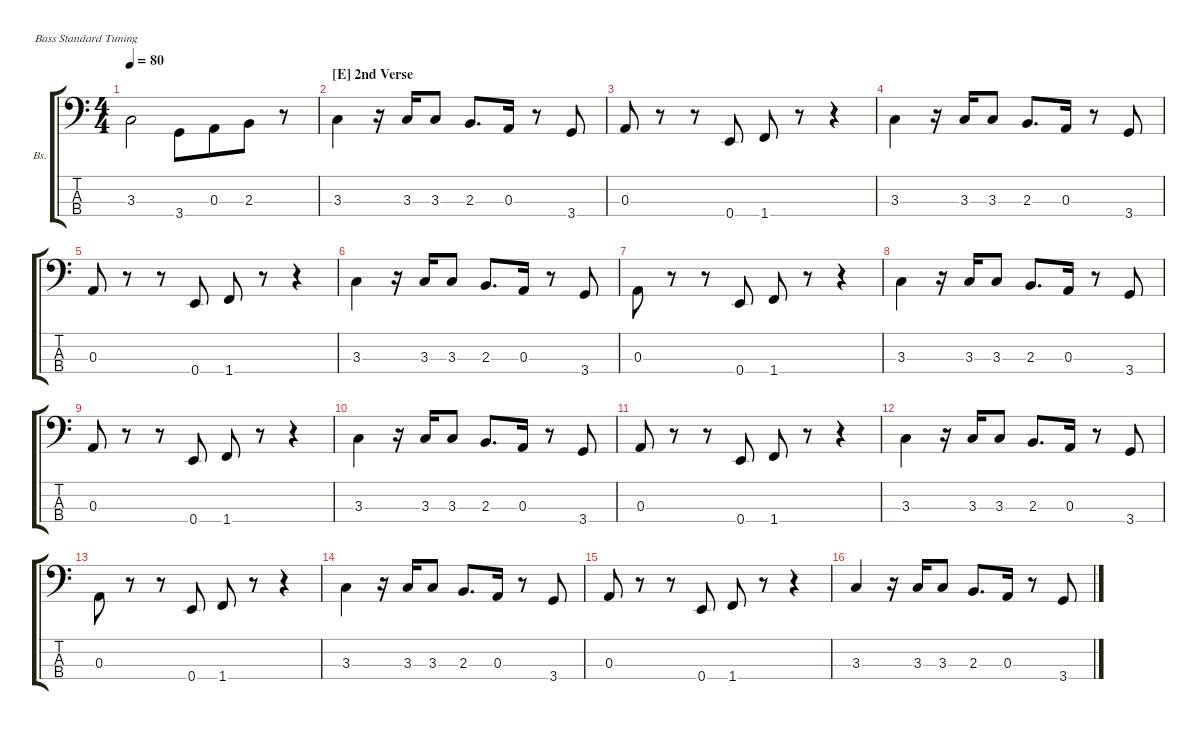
\defaultSystemsLayout 4
\hideDynamics
\bracketExtendMode groupsimilarinstruments
\firstSystemTrackNameOrientation horizontal
\otherSystemsTrackNameOrientation horizontal
\track ("Bass" "Bs.") {multiBarRest instrument electricbassfinger}
\staff {score tabs}
\tuning (G2 D2 A1 E1)
\ts (4 4)
\tempo 80
\clef f4
\ks c
3.3{t}.2{dy mf} 3.4.8{beam invert} 0.3.8{beam invert beam merge} 2.3.8{beam invert} r.8 |
\section ("E" "2nd Verse")
3.3.4{beam invert} r.16 3.3.16 3.3.8 2.3.8{d} 0.3.16 r.8 3.4.8 |
0.3.8 r.8 r.8 0.4.8 1.4.8 r.8 r.4 |
3.3.4{beam invert} r.16 3.3.16 3.3.8 2.3.8{d} 0.3.16 r.8 3.4.8 |
0.3.8 r.8 r.8 0.4.8 1.4.8 r.8 r.4 |
3.3.4{beam invert} r.16 3.3.16 3.3.8 2.3.8{d} 0.3.16 r.8 3.4.8 |
0.3.8{beam invert} r.8 r.8 0.4.8 1.4.8 r.8 r.4 |
3.3.4{beam invert} r.16 3.3.16 3.3.8 2.3.8{d} 0.3.16 r.8 3.4.8 |
0.3.8 r.8 r.8 0.4.8 1.4.8 r.8 r.4 |
3.3.4{beam invert} r.16 3.3.16 3.3.8 2.3.8{d} 0.3.16 r.8 3.4.8 |
0.3.8 r.8 r.8 0.4.8 1.4.8 r.8 r.4 |
3.3.4{beam invert} r.16 3.3.16 3.3.8 2.3.8{d} 0.3.16 r.8 3.4.8 |
0.3.8{beam invert} r.8 r.8 0.4.8 1.4.8 r.8 r.4 |
3.3.4{beam invert} r.16 3.3.16 3.3.8 2.3.8{d} 0.3.16 r.8 3.4.8 |
0.3.8 r.8 r.8 0.4.8 1.4.8 r.8 r.4 |
3.3.4 r.16 3.3.16 3.3.8 2.3.8{d} 0.3.16 r.8 3.4.8
